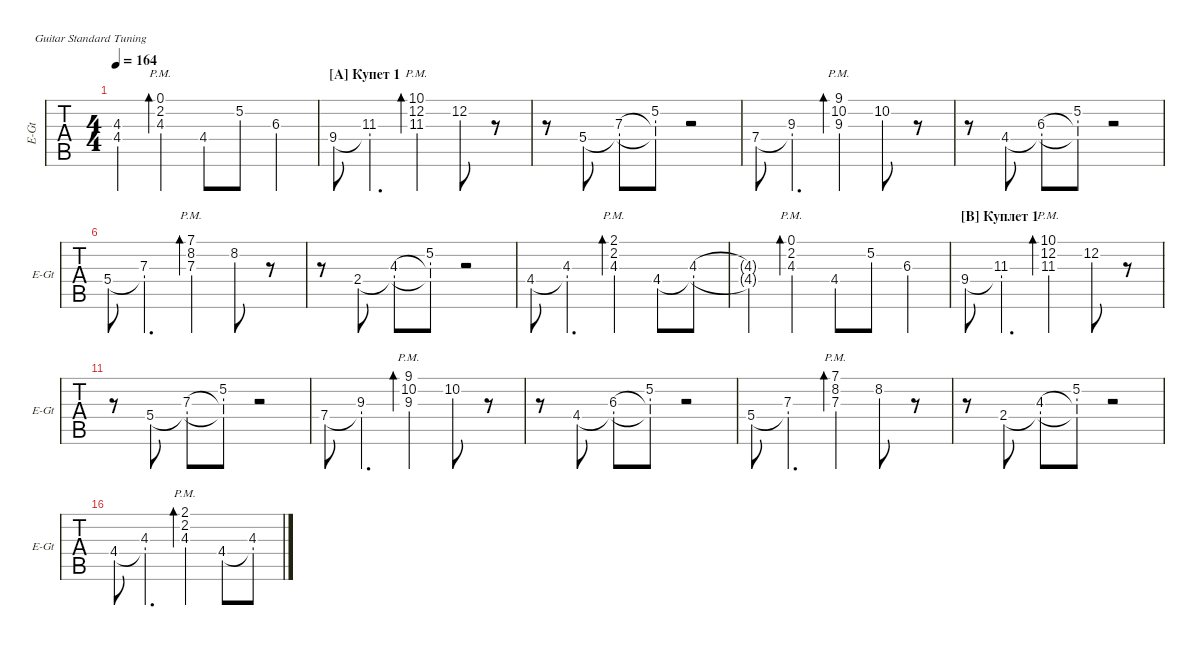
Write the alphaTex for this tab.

\defaultSystemsLayout 4
\hideDynamics
\bracketExtendMode groupsimilarinstruments
\singleTrackTrackNamePolicy allsystems
\multiTrackTrackNamePolicy allsystems
\otherSystemsTrackNameOrientation horizontal
\defaultBarNumberDisplay FirstOfSystem
\track ("Electric Guitar" "E-Gt") {instrument electricguitarclean}
\staff {tabs}
\tuning (E4 B3 G3 D3 A2 E2)
\ts (4 4)
\tempo 164
\clef g2
\ks c
(4.3{t} 4.4{t}).4{dy mf} (4.3{pm} 0.1{st} 2.2{pm}).4{bd 480} 4.4.8 5.2.8 6.3.4 |
\section ("A" "Купет 1")
9.4.8 (11.3 9.4{t}).4{d} (11.3{pm} 10.1{st} 12.2{pm}).4{bd 240} 12.2.8 r.8 |
r.8 5.4.8 (7.3 5.4{t}).8 (5.2 7.3{t} 5.4{t}).8 r.2 |
7.4.8 (9.3 7.4{t}).4{d} (9.3{pm} 9.1{st} 10.2{pm}).4{bd 240} 10.2.8 r.8 |
r.8 4.4.8 (6.3 4.4{t}).8 (5.2 6.3{t} 4.4{t}).8 r.2 |
5.4.8 (7.3 5.4{t}).4{d} (7.3{pm} 7.1{st} 8.2{pm}).4{bd 480} 8.2.8 r.8 |
r.8 2.4.8 (4.3 2.4{t}).8 (4.3{t} 2.4{t} 5.2).8 r.2 |
4.4.8 (4.3 4.4{t}).4{d} (4.3{pm} 2.1{st} 2.2{pm}).4{bd 480} 4.4.8 (4.3 4.4{t}).8 |
(4.3{t} 4.4{t}).4 (4.3{pm} 0.1{st} 2.2{pm}).4{bd 480} 4.4.8 5.2.8 6.3.4 |
\section ("B" "Куплет 1")
9.4.8 (11.3 9.4{t}).4{d} (11.3{pm} 10.1{st} 12.2{pm}).4{bd 240} 12.2.8 r.8 |
r.8 5.4.8 (7.3 5.4{t}).8 (5.2 7.3{t} 5.4{t}).8 r.2 |
7.4.8 (9.3 7.4{t}).4{d} (9.3{pm} 9.1{st} 10.2{pm}).4{bd 240} 10.2.8 r.8 |
r.8 4.4.8 (6.3 4.4{t}).8 (5.2 6.3{t} 4.4{t}).8 r.2 |
5.4.8 (7.3 5.4{t}).4{d} (7.3{pm} 7.1{st} 8.2{pm}).4{bd 480} 8.2.8 r.8 |
r.8 2.4.8 (4.3 2.4{t}).8 (4.3{t} 2.4{t} 5.2).8 r.2 |
4.4.8 (4.3 4.4{t}).4{d} (4.3{pm} 2.1{st} 2.2{pm}).4{bd 480} 4.4.8 (4.3 4.4{t}).8
